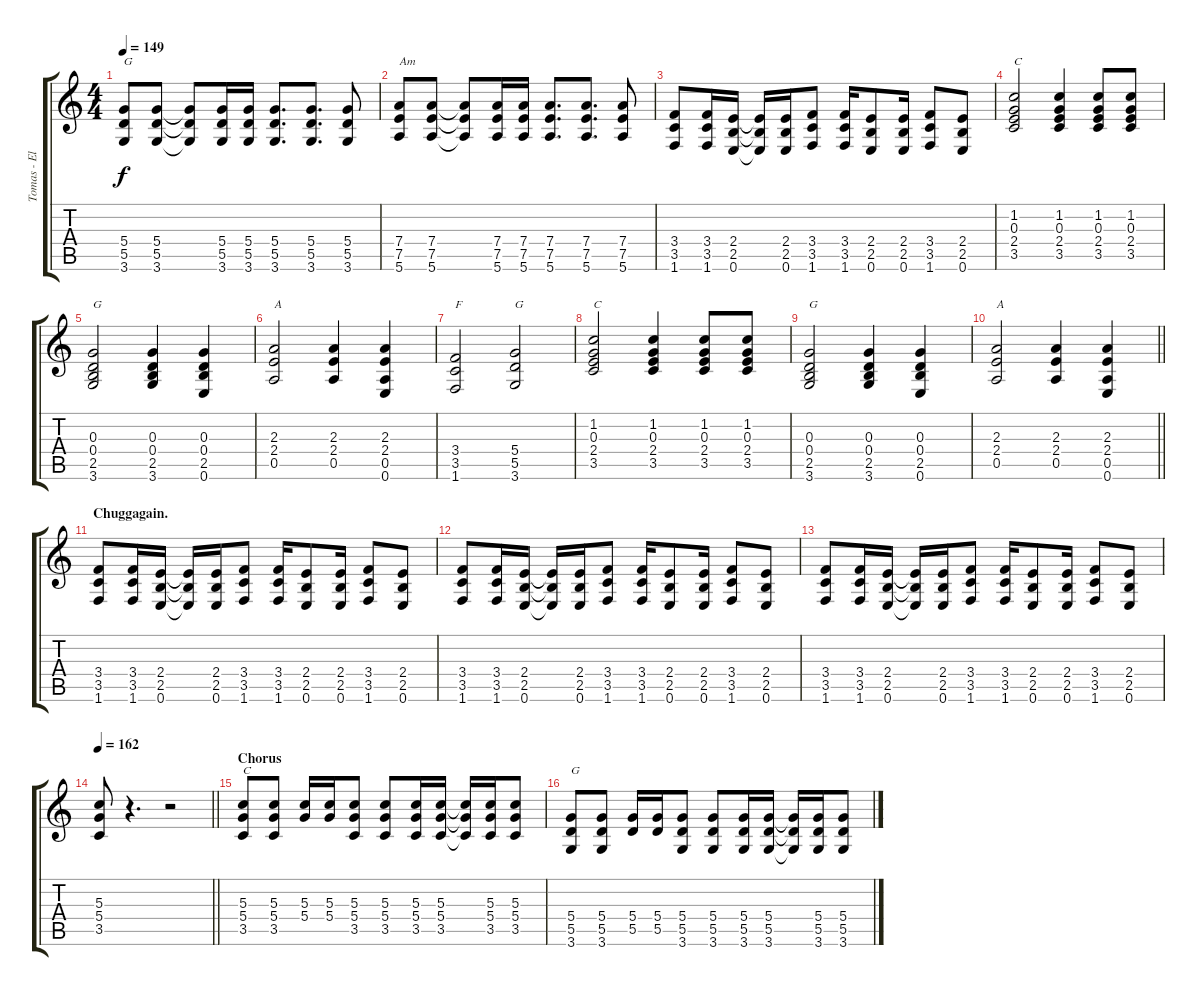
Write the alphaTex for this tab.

\track ("Tomas - Elec. Guitar" "Tomas - El") {instrument electricguitarclean}
\staff {score tabs}
\tuning (E4 B3 G3 D3 A2 E2) {hide}
\ts (4 4)
\tempo 149
\clef g2
\ks c
(5.4 5.5 3.6).8{txt "G" dy f} (5.4 5.5 3.6).8 (5.4{t} 5.5{t} 3.6{t}).8 (5.4 5.5 3.6).16 (5.4 5.5 3.6).16 (5.4 5.5 3.6).8{d} (5.4 5.5 3.6).8{d} (5.4 5.5 3.6).8 |
(7.4 7.5 5.6).8{txt "Am"} (7.4 7.5 5.6).8 (7.4{t} 7.5{t} 5.6{t}).8 (7.4 7.5 5.6).16 (7.4 7.5 5.6).16 (7.4 7.5 5.6).8{d} (7.4 7.5 5.6).8{d} (7.4 7.5 5.6).8 |
(3.4 3.5 1.6).8{volume 12 instrument distortionguitar} (3.4 3.5 1.6).16 (2.4 2.5 0.6).16 (2.4{t} 2.5{t} 0.6{t}).16 (2.4 2.5 0.6).16 (3.4 3.5 1.6).8 (3.4 3.5 1.6).16 (2.4 2.5 0.6).8 (2.4 2.5 0.6).16 (3.4 3.5 1.6).8 (2.4 2.5 0.6).8 |
(1.2 0.3 2.4 3.5).2{txt "C" instrument electricguitarclean} (1.2 0.3 2.4 3.5).4 (1.2 0.3 2.4 3.5).8 (1.2 0.3 2.4 3.5).8 |
(0.3 0.4 2.5 3.6).2{txt "G"} (0.3 0.4 2.5 3.6).4 (0.3 0.4 2.5 0.6).4 |
(2.3 2.4 0.5).2{txt "A"} (2.3 2.4 0.5).4 (2.3 2.4 0.5 0.6).4 |
(3.4 3.5 1.6).2{txt "F"} (5.4 5.5 3.6).2{txt "G"} |
(1.2 0.3 2.4 3.5).2{txt "C"} (1.2 0.3 2.4 3.5).4 (1.2 0.3 2.4 3.5).8 (1.2 0.3 2.4 3.5).8 |
(0.3 0.4 2.5 3.6).2{txt "G"} (0.3 0.4 2.5 3.6).4 (0.3 0.4 2.5 0.6).4 |
\barLineRight lightlight
(2.3 2.4 0.5).2{txt "A"} (2.3 2.4 0.5).4 (2.3 2.4 0.5 0.6).4 |
\section ("" "Chuggagain.")
(3.4 3.5 1.6).8{volume 12 instrument distortionguitar} (3.4 3.5 1.6).16 (2.4 2.5 0.6).16 (2.4{t} 2.5{t} 0.6{t}).16 (2.4 2.5 0.6).16 (3.4 3.5 1.6).8 (3.4 3.5 1.6).16 (2.4 2.5 0.6).8 (2.4 2.5 0.6).16 (3.4 3.5 1.6).8 (2.4 2.5 0.6).8 |
(3.4 3.5 1.6).8 (3.4 3.5 1.6).16 (2.4 2.5 0.6).16 (2.4{t} 2.5{t} 0.6{t}).16 (2.4 2.5 0.6).16 (3.4 3.5 1.6).8 (3.4 3.5 1.6).16 (2.4 2.5 0.6).8 (2.4 2.5 0.6).16 (3.4 3.5 1.6).8 (2.4 2.5 0.6).8 |
(3.4 3.5 1.6).8 (3.4 3.5 1.6).16 (2.4 2.5 0.6).16 (2.4{t} 2.5{t} 0.6{t}).16 (2.4 2.5 0.6).16 (3.4 3.5 1.6).8 (3.4 3.5 1.6).16 (2.4 2.5 0.6).8 (2.4 2.5 0.6).16 (3.4 3.5 1.6).8 (2.4 2.5 0.6).8 |
\tempo 162
\barLineRight lightlight
(5.3 5.4 3.5).8 r.4{d} r.2 |
\section ("" "Chorus")
(5.3 5.4 3.5).8{txt "C"} (5.3 5.4 3.5).8 (5.3 5.4).16 (5.3 5.4).16 (5.3 5.4 3.5).8 (5.3 5.4 3.5).8 (5.3 5.4 3.5).16 (5.3 5.4 3.5).16 (5.3{t} 5.4{t} 3.5{t}).16 (5.3 5.4 3.5).16 (5.3 5.4 3.5).8 |
(5.4 5.5 3.6).8{txt "G"} (5.4 5.5 3.6).8 (5.4 5.5).16 (5.4 5.5).16 (5.4 5.5 3.6).8 (5.4 5.5 3.6).8 (5.4 5.5 3.6).16 (5.4 5.5 3.6).16 (5.4{t} 5.5{t} 3.6{t}).16 (5.4 5.5 3.6).16 (5.4 5.5 3.6).8
